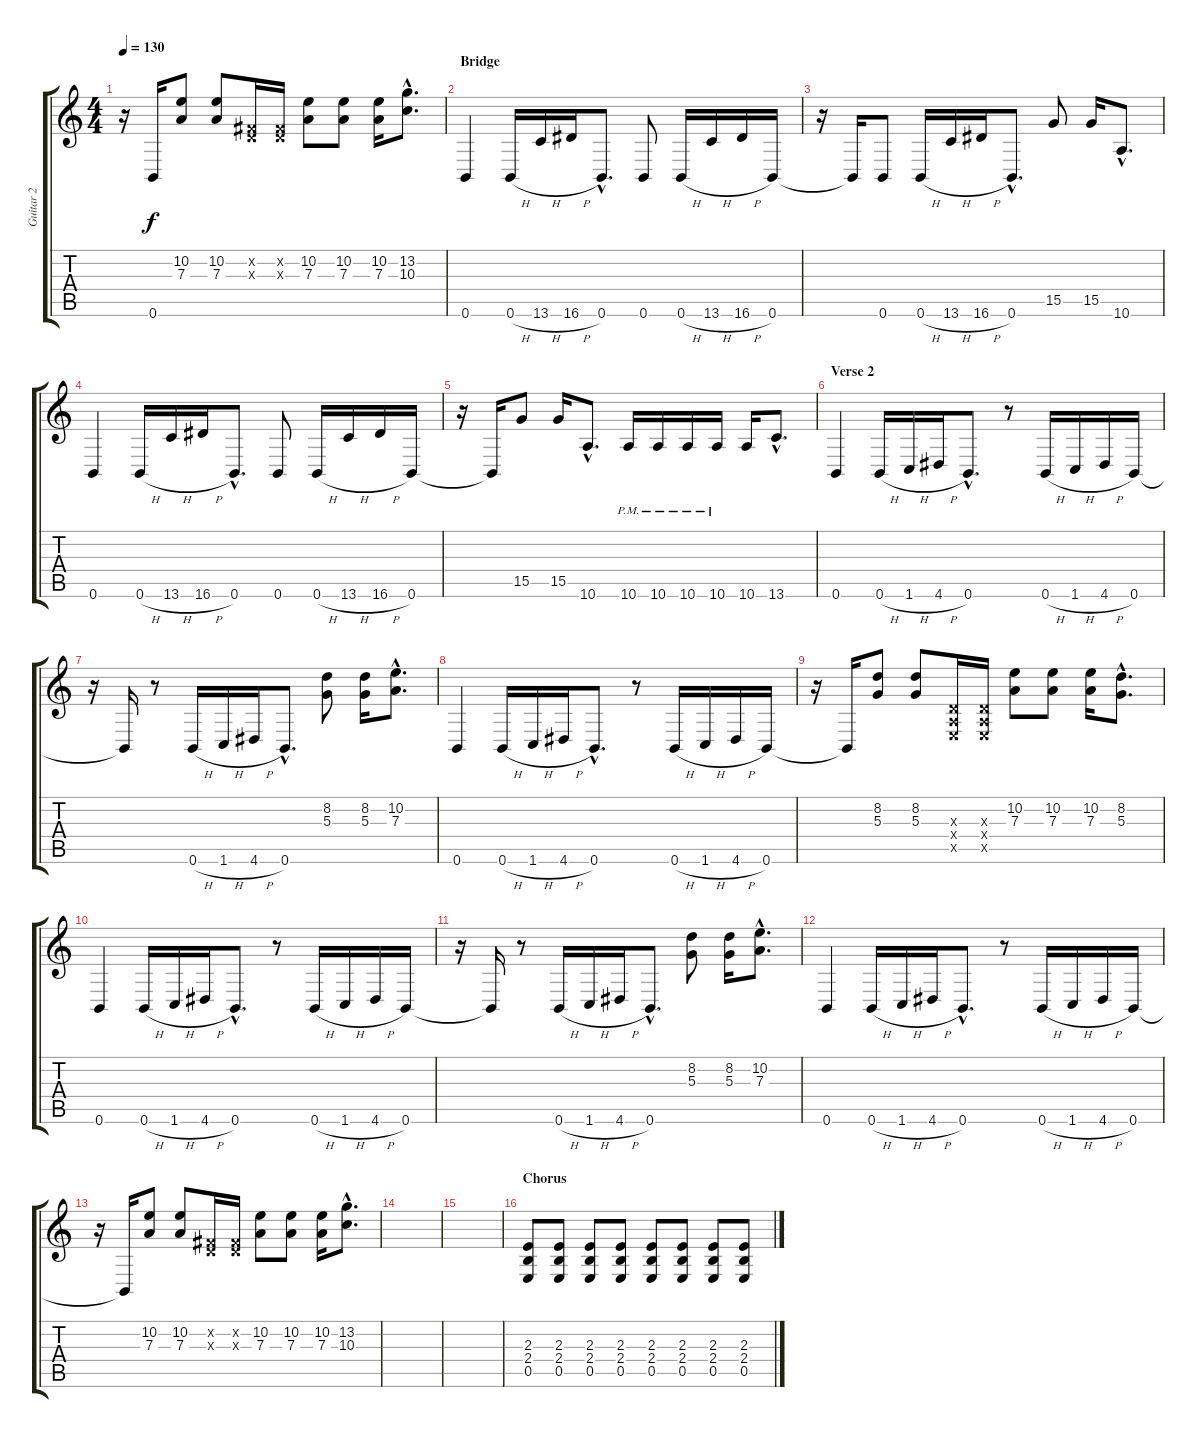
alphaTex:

\track ("Guitar 2" "Guitar 2") {instrument distortionguitar}
\staff {score tabs}
\tuning (B3 Gb3 D3 A2 E2 B1) {hide}
\ts (4 4)
\tempo 130
\clef g2
\ks c
r.16{dy f} 0.6{t}.16 (10.2 7.3).8 (10.2 7.3).8 (0.2{x} 0.3{x}).16 (0.2{x} 0.3{x}).16 (10.2 7.3).8 (10.2 7.3).8 (10.2 7.3).16 (13.2{hac} 10.3{hac}).8{d} |
\section ("" "Bridge")
0.6.4 0.6{h}.16 13.6{h}.16 16.6{h}.16 0.6{hac}.8{d} 0.6.8 0.6{h}.16 13.6{h}.16 16.6{h}.16 0.6.16 |
r.16 0.6{t}.16 0.6.8 0.6{h}.16 13.6{h}.16 16.6{h}.16 0.6{hac}.8{d} 15.5.8 15.5.16 10.6{hac}.8{d} |
0.6.4 0.6{h}.16 13.6{h}.16 16.6{h}.16 0.6{hac}.8{d} 0.6.8 0.6{h}.16 13.6{h}.16 16.6{h}.16 0.6.16 |
r.16 0.6{t}.16 15.5.8 15.5.16 10.6{hac}.8{d} 10.6{pm}.16 10.6{pm}.16 10.6{pm}.16 10.6{pm}.16 10.6.16 13.6{hac}.8{d} |
\section ("" "Verse 2")
0.6.4 0.6{h}.16 1.6{h}.16 4.6{h}.16 0.6{hac}.8{d} r.8 0.6{h}.16 1.6{h}.16 4.6{h}.16 0.6.16 |
r.16 0.6{t}.16 r.8 0.6{h}.16 1.6{h}.16 4.6{h}.16 0.6{hac}.8{d} (8.2 5.3).8 (8.2 5.3).16 (10.2{hac} 7.3{hac}).8{d} |
0.6.4 0.6{h}.16 1.6{h}.16 4.6{h}.16 0.6{hac}.8{d} r.8 0.6{h}.16 1.6{h}.16 4.6{h}.16 0.6.16 |
r.16 0.6{t}.16 (8.2 5.3).8 (8.2 5.3).8 (0.3{x} 0.4{x} 0.5{x}).16 (0.3{x} 0.4{x} 0.5{x}).16 (10.2 7.3).8 (10.2 7.3).8 (10.2 7.3).16 (8.2{hac} 5.3{hac}).8{d} |
0.6.4 0.6{h}.16 1.6{h}.16 4.6{h}.16 0.6{hac}.8{d} r.8 0.6{h}.16 1.6{h}.16 4.6{h}.16 0.6.16 |
r.16 0.6{t}.16 r.8 0.6{h}.16 1.6{h}.16 4.6{h}.16 0.6{hac}.8{d} (8.2 5.3).8 (8.2 5.3).16 (10.2{hac} 7.3{hac}).8{d} |
0.6.4 0.6{h}.16 1.6{h}.16 4.6{h}.16 0.6{hac}.8{d} r.8 0.6{h}.16 1.6{h}.16 4.6{h}.16 0.6.16 |
r.16 0.6{t}.16 (10.2 7.3).8 (10.2 7.3).8 (0.2{x} 0.3{x}).16 (0.2{x} 0.3{x}).16 (10.2 7.3).8 (10.2 7.3).8 (10.2 7.3).16 (13.2{hac} 10.3{hac}).8{d} |
|
|
\section ("" "Chorus")
(2.3 2.4 0.5).8 (2.3 2.4 0.5).8 (2.3 2.4 0.5).8 (2.3 2.4 0.5).8 (2.3 2.4 0.5).8 (2.3 2.4 0.5).8 (2.3 2.4 0.5).8 (2.3 2.4 0.5).8
